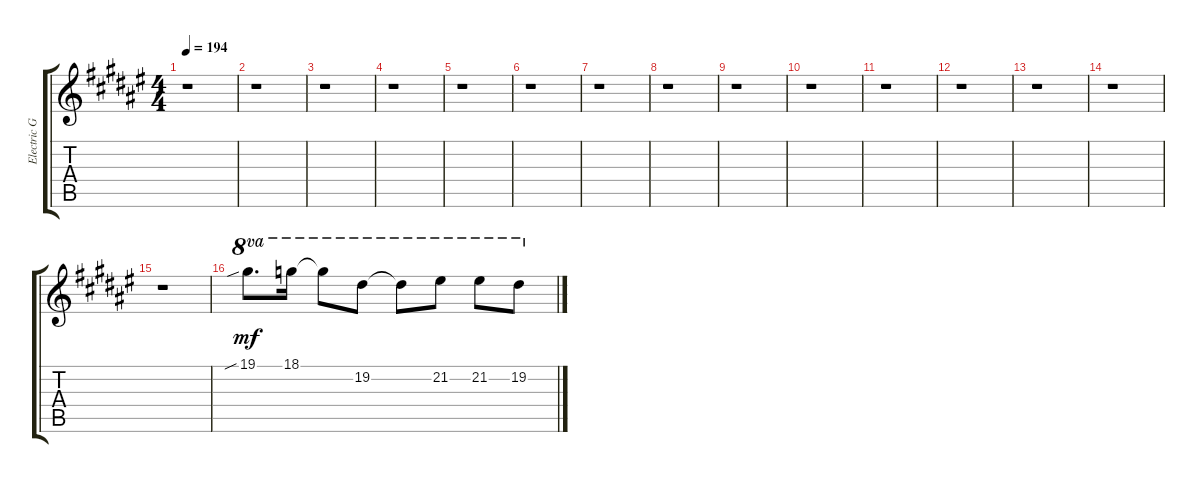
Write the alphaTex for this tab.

\track ("Electric Guitar I <麗>" "Electric G") {instrument distortionguitar}
\staff {score tabs}
\tuning (Db4 Ab3 E3 B2 Gb2 B1) {hide}
\ts (4 4)
\tempo 194
\clef g2
\ks f#
r.1{dy mf} |
r.1 |
r.1 |
r.1 |
r.1 |
r.1 |
r.1 |
r.1 |
r.1 |
r.1 |
r.1 |
r.1 |
r.1 |
r.1 |
r.1 |
\section ("" "")
19.1{sib}.8{d ot 8va} 18.1.16{ot 8va} 18.1{t}.8{ot 8va} 19.2.8{ot 8va} 19.2{t}.8{ot 8va} 21.2.8{ot 8va} 21.2.8{ot 8va} 19.2.8{ot 8va}
